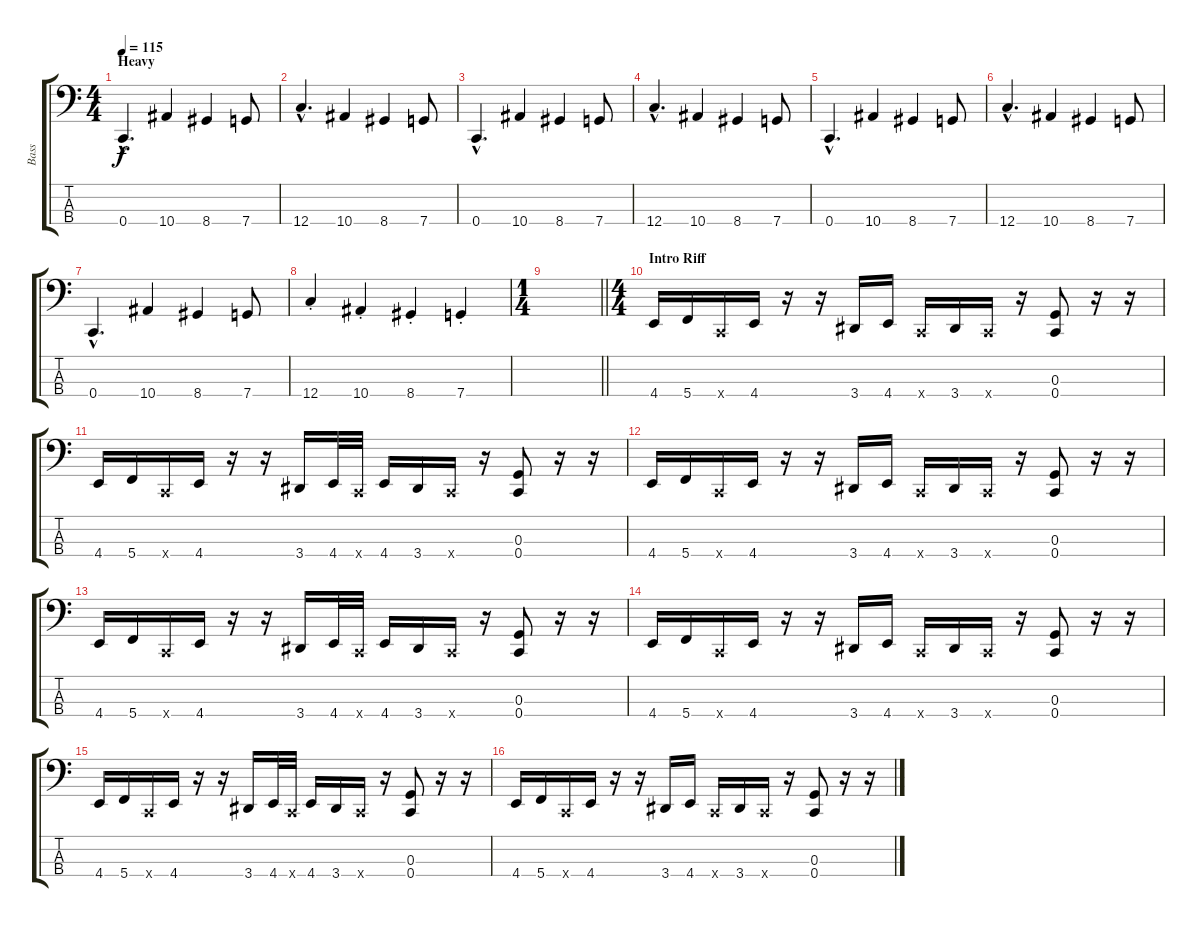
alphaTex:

\track ("Bass" "Bass") {instrument electricbassfinger}
\staff {score tabs}
\tuning (F2 C2 G1 C1) {hide}
\ts (4 4)
\section ("" "Heavy")
\tempo 115
\clef f4
\ks c
0.4{hac}.4{d dy f} 10.4.4 8.4.4 7.4.8 |
12.4{hac}.4{d} 10.4.4 8.4.4 7.4.8 |
0.4{hac}.4{d} 10.4.4 8.4.4 7.4.8 |
12.4{hac}.4{d} 10.4.4 8.4.4 7.4.8 |
0.4{hac}.4{d} 10.4.4 8.4.4 7.4.8 |
12.4{hac}.4{d} 10.4.4 8.4.4 7.4.8 |
0.4{hac}.4{d} 10.4.4 8.4.4 7.4.8 |
12.4{st}.4 10.4{st}.4 8.4{st}.4 7.4{st}.4 |
\ts (1 4)
\barLineRight lightlight
|
\ts (4 4)
\section ("" "Intro Riff")
4.4.16 5.4.16 0.4{x}.16 4.4.16 r.16 r.16 3.4.16 4.4.16 0.4{x}.16 3.4.16 0.4{x}.16 r.16 (0.3 0.4).8 r.16 r.16 |
4.4.16 5.4.16 0.4{x}.16 4.4.16 r.16 r.16 3.4.16 4.4.32 0.4{x}.32 4.4.16 3.4.16 0.4{x}.16 r.16 (0.3 0.4).8 r.16 r.16 |
4.4.16 5.4.16 0.4{x}.16 4.4.16 r.16 r.16 3.4.16 4.4.16 0.4{x}.16 3.4.16 0.4{x}.16 r.16 (0.3 0.4).8 r.16 r.16 |
4.4.16 5.4.16 0.4{x}.16 4.4.16 r.16 r.16 3.4.16 4.4.32 0.4{x}.32 4.4.16 3.4.16 0.4{x}.16 r.16 (0.3 0.4).8 r.16 r.16 |
4.4.16 5.4.16 0.4{x}.16 4.4.16 r.16 r.16 3.4.16 4.4.16 0.4{x}.16 3.4.16 0.4{x}.16 r.16 (0.3 0.4).8 r.16 r.16 |
4.4.16 5.4.16 0.4{x}.16 4.4.16 r.16 r.16 3.4.16 4.4.32 0.4{x}.32 4.4.16 3.4.16 0.4{x}.16 r.16 (0.3 0.4).8 r.16 r.16 |
4.4.16 5.4.16 0.4{x}.16 4.4.16 r.16 r.16 3.4.16 4.4.16 0.4{x}.16 3.4.16 0.4{x}.16 r.16 (0.3 0.4).8 r.16 r.16
